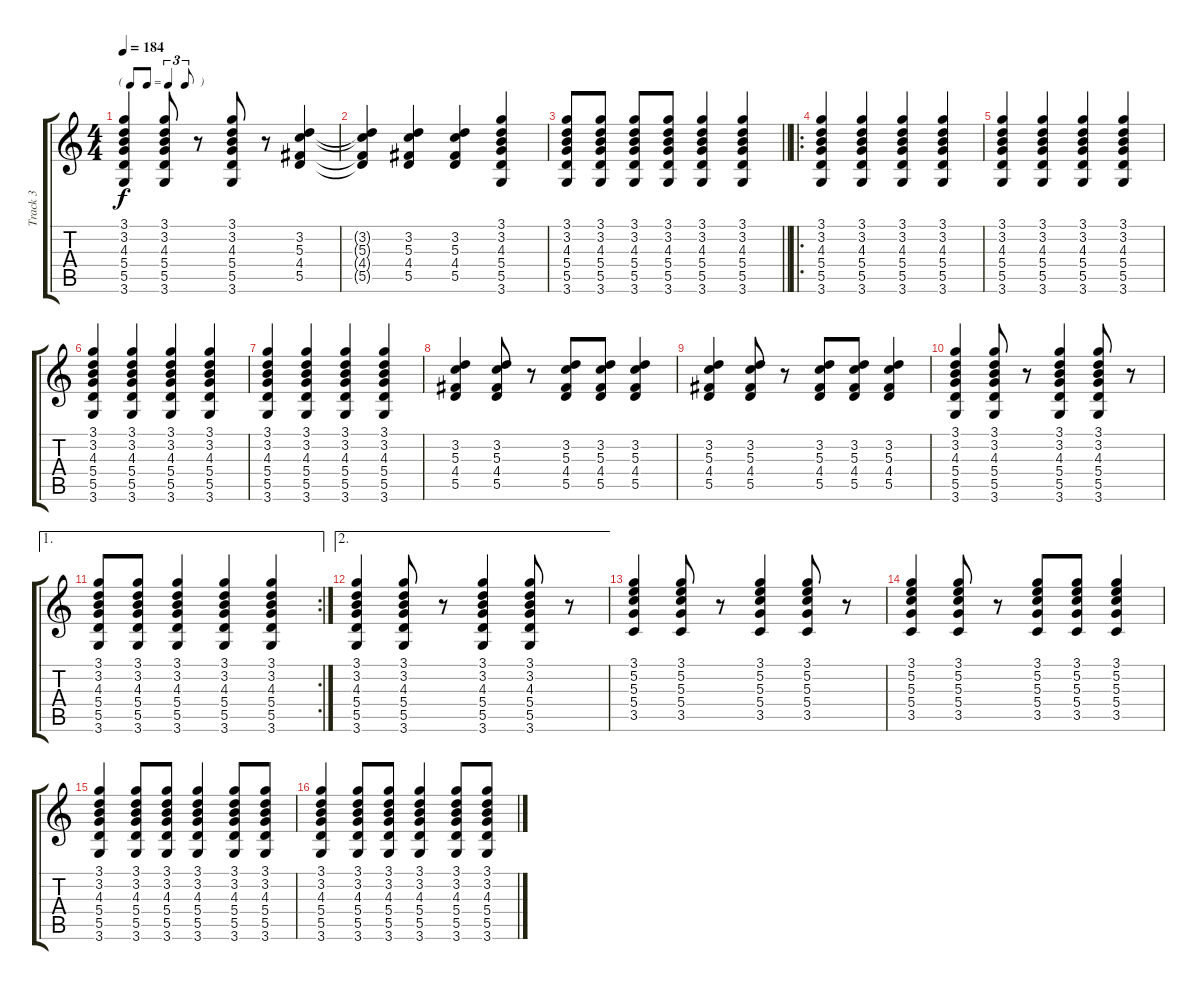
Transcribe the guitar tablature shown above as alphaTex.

\track ("Track 3" "Track 3") {instrument acousticguitarsteel}
\staff {score tabs}
\tuning (E4 B3 G3 D3 A2 E2) {hide}
\ts (4 4)
\tf triplet8th
\tempo 184
\clef g2
\ks c
(3.1 3.2 4.3 5.4 5.5 3.6).4{dy f} (3.1 3.2 4.3 5.4 5.5 3.6).8 r.8 (3.1 3.2 4.3 5.4 5.5 3.6).8 r.8 (3.2 5.3 4.4 5.5).4 |
(3.2{t} 5.3{t} 4.4{t} 5.5{t}).4 (3.2 5.3 4.4 5.5).4 (3.2 5.3 4.4 5.5).4 (3.1 3.2 4.3 5.4 5.5 3.6).4 |
\barLineRight lightlight
(3.1 3.2 4.3 5.4 5.5 3.6).8 (3.1 3.2 4.3 5.4 5.5 3.6).8 (3.1 3.2 4.3 5.4 5.5 3.6).8 (3.1 3.2 4.3 5.4 5.5 3.6).8 (3.1 3.2 4.3 5.4 5.5 3.6).4 (3.1 3.2 4.3 5.4 5.5 3.6).4 |
\ro
(3.1 3.2 4.3 5.4 5.5 3.6).4 (3.1 3.2 4.3 5.4 5.5 3.6).4 (3.1 3.2 4.3 5.4 5.5 3.6).4 (3.1 3.2 4.3 5.4 5.5 3.6).4 |
(3.1 3.2 4.3 5.4 5.5 3.6).4 (3.1 3.2 4.3 5.4 5.5 3.6).4 (3.1 3.2 4.3 5.4 5.5 3.6).4 (3.1 3.2 4.3 5.4 5.5 3.6).4 |
(3.1 3.2 4.3 5.4 5.5 3.6).4 (3.1 3.2 4.3 5.4 5.5 3.6).4 (3.1 3.2 4.3 5.4 5.5 3.6).4 (3.1 3.2 4.3 5.4 5.5 3.6).4 |
(3.1 3.2 4.3 5.4 5.5 3.6).4 (3.1 3.2 4.3 5.4 5.5 3.6).4 (3.1 3.2 4.3 5.4 5.5 3.6).4 (3.1 3.2 4.3 5.4 5.5 3.6).4 |
(3.2 5.3 4.4 5.5).4 (3.2 5.3 4.4 5.5).8 r.8 (3.2 5.3 4.4 5.5).8 (3.2 5.3 4.4 5.5).8 (3.2 5.3 4.4 5.5).4 |
(3.2 5.3 4.4 5.5).4 (3.2 5.3 4.4 5.5).8 r.8 (3.2 5.3 4.4 5.5).8 (3.2 5.3 4.4 5.5).8 (3.2 5.3 4.4 5.5).4 |
(3.1 3.2 4.3 5.4 5.5 3.6).4 (3.1 3.2 4.3 5.4 5.5 3.6).8 r.8 (3.1 3.2 4.3 5.4 5.5 3.6).4 (3.1 3.2 4.3 5.4 5.5 3.6).8 r.8 |
\ae 1
\rc 2
(3.1 3.2 4.3 5.4 5.5 3.6).8 (3.1 3.2 4.3 5.4 5.5 3.6).8 (3.1 3.2 4.3 5.4 5.5 3.6).4 (3.1 3.2 4.3 5.4 5.5 3.6).4 (3.1 3.2 4.3 5.4 5.5 3.6).4 |
\ae 2
(3.1 3.2 4.3 5.4 5.5 3.6).4 (3.1 3.2 4.3 5.4 5.5 3.6).8 r.8 (3.1 3.2 4.3 5.4 5.5 3.6).4 (3.1 3.2 4.3 5.4 5.5 3.6).8 r.8 |
(3.1 5.2 5.3 5.4 3.5).4 (3.1 5.2 5.3 5.4 3.5).8 r.8 (3.1 5.2 5.3 5.4 3.5).4 (3.1 5.2 5.3 5.4 3.5).8 r.8 |
(3.1 5.2 5.3 5.4 3.5).4 (3.1 5.2 5.3 5.4 3.5).8 r.8 (3.1 5.2 5.3 5.4 3.5).8 (3.1 5.2 5.3 5.4 3.5).8 (3.1 5.2 5.3 5.4 3.5).4 |
(3.1 3.2 4.3 5.4 5.5 3.6).4 (3.1 3.2 4.3 5.4 5.5 3.6).8 (3.1 3.2 4.3 5.4 5.5 3.6).8 (3.1 3.2 4.3 5.4 5.5 3.6).4 (3.1 3.2 4.3 5.4 5.5 3.6).8 (3.1 3.2 4.3 5.4 5.5 3.6).8 |
(3.1 3.2 4.3 5.4 5.5 3.6).4 (3.1 3.2 4.3 5.4 5.5 3.6).8 (3.1 3.2 4.3 5.4 5.5 3.6).8 (3.1 3.2 4.3 5.4 5.5 3.6).4 (3.1 3.2 4.3 5.4 5.5 3.6).8 (3.1 3.2 4.3 5.4 5.5 3.6).8
